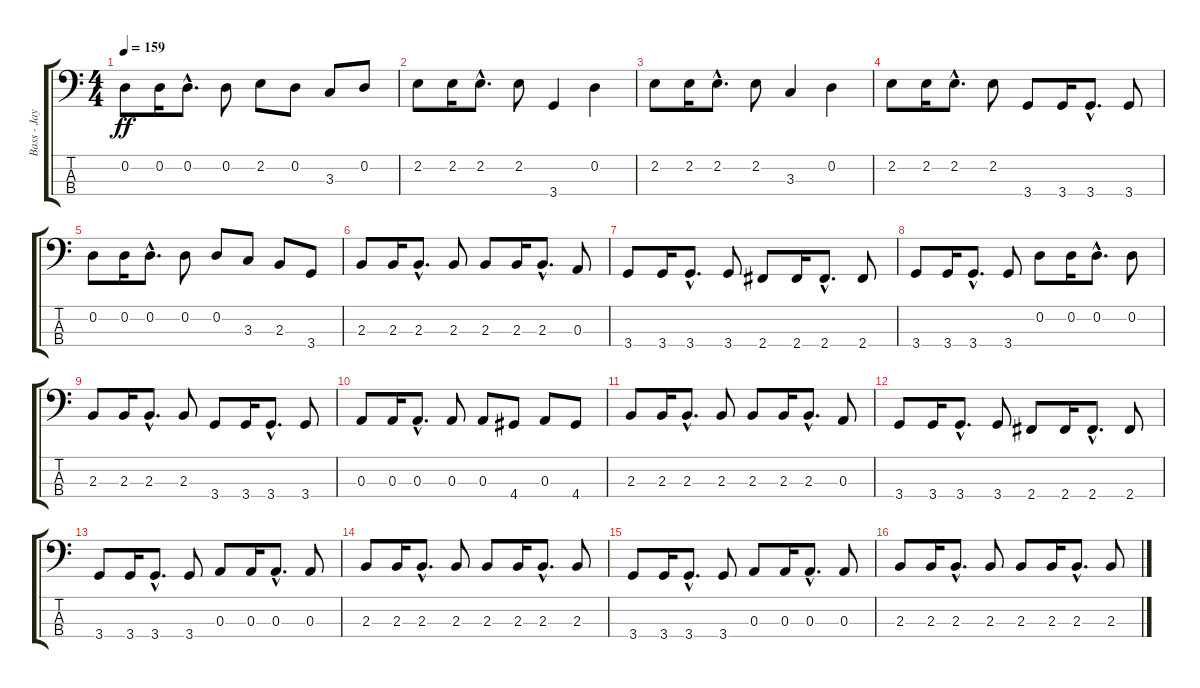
\track ("Bass - Jay Bentley" "Bass - Jay") {instrument electricbasspick}
\staff {score tabs}
\tuning (G2 D2 A1 E1) {hide}
\ts (4 4)
\tempo 159
\clef f4
\ks c
0.2.8{dy ff} 0.2.16 0.2{hac}.8{d} 0.2.8 2.2.8 0.2.8 3.3.8 0.2.8 |
2.2.8 2.2.16 2.2{hac}.8{d} 2.2.8 3.4.4 0.2.4 |
2.2.8 2.2.16 2.2{hac}.8{d} 2.2.8 3.3.4 0.2.4 |
2.2.8 2.2.16 2.2{hac}.8{d} 2.2.8 3.4.8 3.4.16 3.4{hac}.8{d} 3.4.8 |
0.2.8 0.2.16 0.2{hac}.8{d} 0.2.8 0.2.8 3.3.8 2.3.8 3.4.8 |
2.3.8 2.3.16 2.3{hac}.8{d} 2.3.8 2.3.8 2.3.16 2.3{hac}.8{d} 0.3.8 |
3.4.8 3.4.16 3.4{hac}.8{d} 3.4.8 2.4.8 2.4.16 2.4{hac}.8{d} 2.4.8 |
3.4.8 3.4.16 3.4{hac}.8{d} 3.4.8 0.2.8 0.2.16 0.2{hac}.8{d} 0.2.8 |
2.3.8 2.3.16 2.3{hac}.8{d} 2.3.8 3.4.8 3.4.16 3.4{hac}.8{d} 3.4.8 |
0.3.8 0.3.16 0.3{hac}.8{d} 0.3.8 0.3.8 4.4.8 0.3.8 4.4.8 |
2.3.8 2.3.16 2.3{hac}.8{d} 2.3.8 2.3.8 2.3.16 2.3{hac}.8{d} 0.3.8 |
3.4.8 3.4.16 3.4{hac}.8{d} 3.4.8 2.4.8 2.4.16 2.4{hac}.8{d} 2.4.8 |
3.4.8 3.4.16 3.4{hac}.8{d} 3.4.8 0.3.8 0.3.16 0.3{hac}.8{d} 0.3.8 |
2.3.8 2.3.16 2.3{hac}.8{d} 2.3.8 2.3.8 2.3.16 2.3{hac}.8{d} 2.3.8 |
3.4.8 3.4.16 3.4{hac}.8{d} 3.4.8 0.3.8 0.3.16 0.3{hac}.8{d} 0.3.8 |
2.3.8 2.3.16 2.3{hac}.8{d} 2.3.8 2.3.8 2.3.16 2.3{hac}.8{d} 2.3.8
